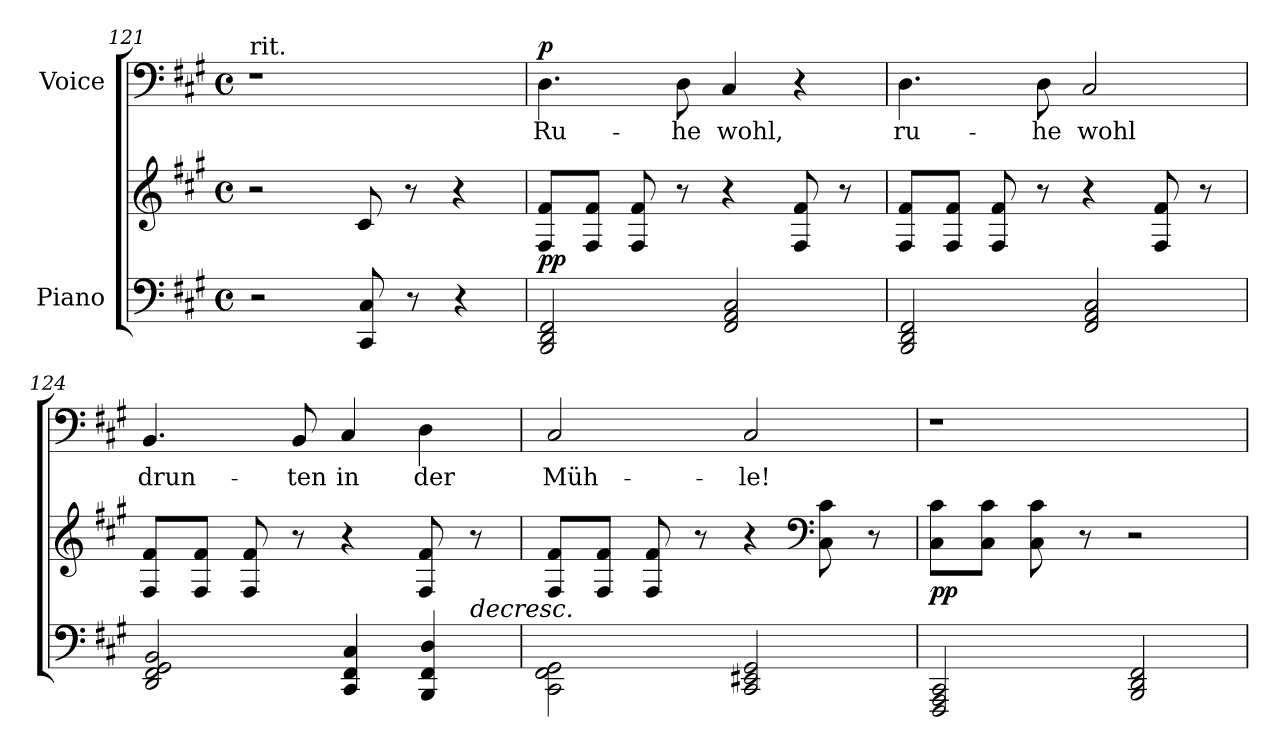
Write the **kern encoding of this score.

**kern	**kern	**dynam	**kern	**text	**dynam
*part2	*part2	*part2	*part1	*part1	*part1
*staff3	*staff2	*staff2/3	*staff1	*staff1	*staff1
*I"Piano	*	*	*I"Voice	*	*
!!LO:LB:g=z
*clefF4	*clefG2	*	*clefF4	*	*
*k[f#c#g#]	*k[f#c#g#]	*	*k[f#c#g#]	*	*
*A:	*A:	*	*A:	*	*
*M4/4	*M4/4	*	*M4/4	*	*
*met(c)	*met(c)	*	*met(c)	*	*
=121	=121	=121	=121	=121	=121
!	!	!	!LO:TX:t=rit.	!	!
1024ryy	2r	.	1r	.	.
2r	.	.	.	.	.
.	8c#i/	.	.	.	.
8CC#i/ 8C#i	.	.	.	.	.
.	8r	.	.	.	.
8r	.	.	.	.	.
.	4r	.	.	.	.
4r	.	.	.	.	.
.	1024ryy	.	1024ryy	.	.
=122	=122	=122	=122	=122	=122
!	!	!	!	!LO:LY:b:color=#000000	!
1024ryy	8F#i/ 8f#iL	pp	4.Di\	Ru-	p
2BBBi/ 2DDi 2FF#i	.	.	.	.	.
.	8F#i/ 8f#iJ	.	.	.	.
.	8F#i/ 8f#i	.	.	.	.
!	!	!	!	!LO:LY:b:color=#000000	!
.	8r	.	8Di\	-he	.
!	!	!	!	!LO:LY:b:color=#000000	!
.	4r	.	4C#i/	wohl,	.
2FF#i/ 2AAi 2C#i	.	.	.	.	.
.	8F#i/ 8f#i	.	4r	.	.
.	8r	.	.	.	.
.	1024ryy	.	1024ryy	.	.
=123	=123	=123	=123	=123	=123
!	!	!	!	!LO:LY:b:color=#000000	!
1024ryy	8F#i/ 8f#iL	.	4.Di\	ru-	.
2BBBi/ 2DDi 2FF#i	.	.	.	.	.
.	8F#i/ 8f#iJ	.	.	.	.
.	8F#i/ 8f#i	.	.	.	.
!	!	!	!	!LO:LY:b:color=#000000	!
.	8r	.	8Di\	-he	.
!	!	!	!	!LO:LY:b:color=#000000	!
.	4r	.	2C#i/	wohl	.
2FF#i/ 2AAi 2C#i	.	.	.	.	.
.	8F#i/ 8f#i	.	.	.	.
.	8r	.	.	.	.
.	1024ryy	.	1024ryy	.	.
=124	=124	=124	=124	=124	=124
!	!	!	!	!LO:LY:b:color=#000000	!
1024ryy	8F#i/ 8f#iL	.	4.BBi/	drun-	.
2DDi/ 2FF#i 2GG#i 2BBi	.	.	.	.	.
.	8F#i/ 8f#iJ	.	.	.	.
.	8F#i/ 8f#i	.	.	.	.
!	!	!	!	!LO:LY:b:color=#000000	!
.	8r	.	8BBi/	-ten	.
!	!	!	!	!LO:LY:b:color=#000000	!
.	4r	.	4C#i/	in	.
4CC#i/ 4FF#i 4C#i	.	]	.	.	.
!	!	!	!	!LO:LY:b:color=#000000	!
.	8F#i/ 8f#i	.	4Di\	der	.
4BBBi/ 4FF#i 4Di	.	.	.	.	.
!	!	!LO:HP:b	!	!	!
.	8r	>	.	.	.
.	1024ryy	.	1024ryy	.	.
!!LO:LB:g=z
=125	=125	=125	=125	=125	=125
!	!	!	!	!LO:LY:b:color=#000000	!
2CC#i\ 2FF#i 2GG#i	8F#i/ 8f#iL	.	2C#i/	Müh-	.
.	8F#i/ 8f#iJ	.	.	.	.
.	8F#i/ 8f#i	.	.	.	.
.	8r	.	.	.	.
!	!	!	!	!LO:LY:b:color=#000000	!
2CC#i/ 2EE#Xi 2GG#i	4r	.	2C#i/	-le!	.
*	*clefF4	*	*	*	*
.	8C#i\ 8c#i	.	.	.	.
.	8r	.	.	.	.
=126	=126	=126	=126	=126	=126
!	!	!	!LO:N:vis=1	!	!
1024ryy	8C#i\ 8c#iL	pp	1r	.	.
2FFF#i/ 2AAAi 2CC#i	.	.	.	.	.
.	8C#i\ 8c#iJ	.	.	.	.
.	8C#i\ 8c#i	.	.	.	.
.	8r	.	.	.	.
.	2r	.	.	.	.
2BBBi/ 2DDi 2FF#i	.	.	.	.	.
.	1024ryy	.	1024ryy	.	.
=	=	=	=	=	=
*-	*-	*-	*-	*-	*-
